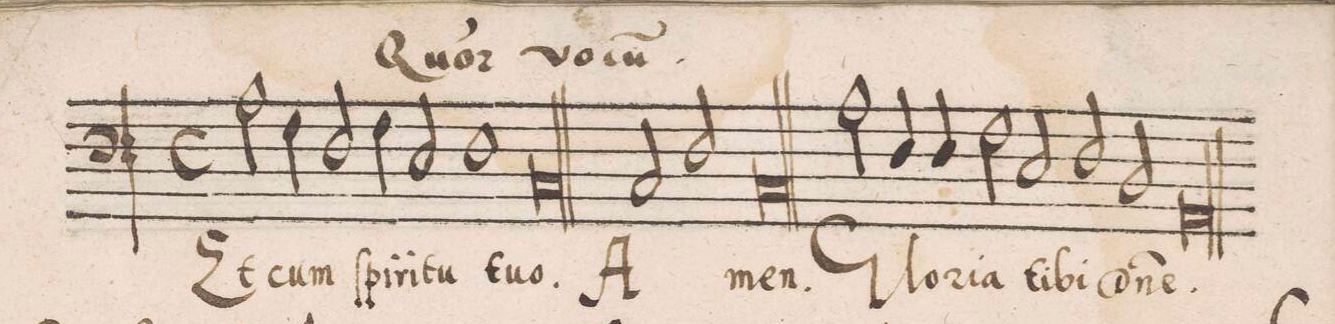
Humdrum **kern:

**kern	**text
*I"BASSVS	*
*clefF3	*
*k[]	*
*met(C)	*
*M2/1	*
2c\	Et
4A\	cum
2F/	ſpi-
4A\	-ri-
2E/	-tu
=2	=2
1F	tu-
1C	-o.
=3||	=3||
2C/	A-
2F/	.
1C	-men.
=4||	=4||
2c\	Glo-
4F/	-ri-
4F/	-a
2A\	ti-
2E/	-bi
=5	=5
2F/	D(o-
2D/	-mi)-
1AA	-ne.
=6||	=6||
*-	*-
